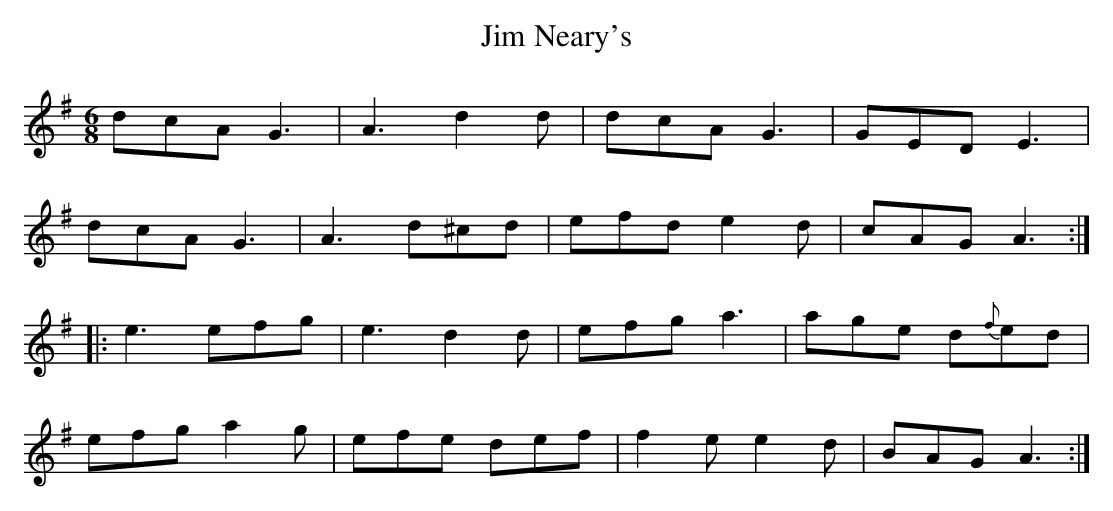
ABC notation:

X:1
T:Jim Neary's
M:6/8
K:Dmix
dcA G3|A3 d2d|dcA G3|GED E3|
dcA G3|A3 d^cd|efd e2d|cAG A3:|
|:e3 efg|e3 d2d|efg a3|age d{f}ed|
efg a2g|efe def|f2e e2d|BAG A3:|
